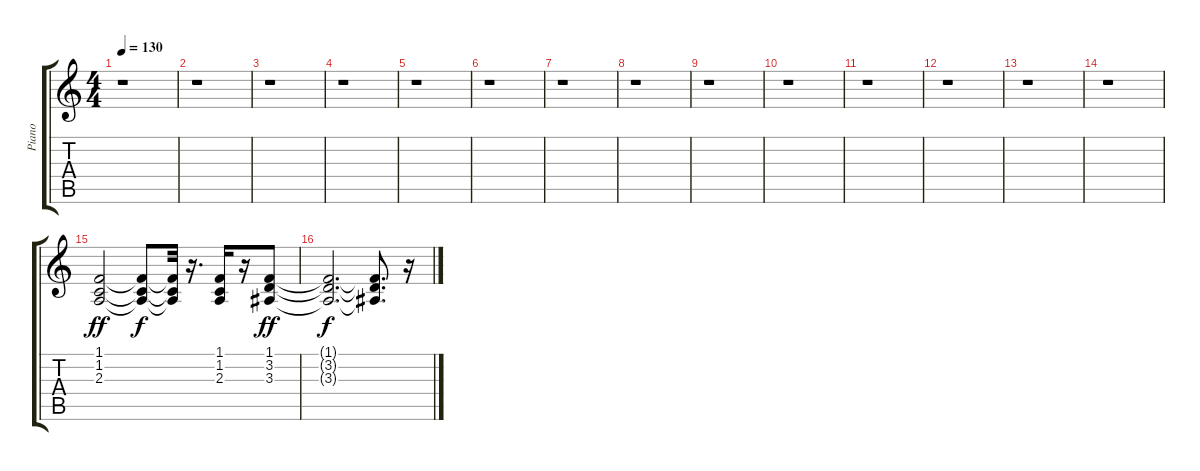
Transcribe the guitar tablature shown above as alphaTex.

\track ("Piano" "Piano") {instrument brightacousticpiano}
\staff {score tabs}
\tuning (E4 B3 G3 D3 A2 E2) {hide}
\ts (4 4)
\tempo 130
\clef g2
\ks c
r.1{dy f} |
r.1 |
r.1 |
r.1 |
r.1 |
r.1 |
r.1 |
r.1 |
r.1 |
r.1 |
r.1 |
r.1 |
r.1 |
r.1 |
(1.1 1.2 2.3).2{dy ff} (1.1{t} 1.2{t} 2.3{t}).8{dy f} (1.1{t} 1.2{t} 2.3{t}).32 r.16{d} (1.1 1.2 2.3).16 r.16 (1.1 3.2 3.3).8{dy ff} |
(1.1{t} 3.2{t} 3.3{t}).2{d dy f} (1.1{t} 3.2{t} 3.3{t}).8{d} r.16
